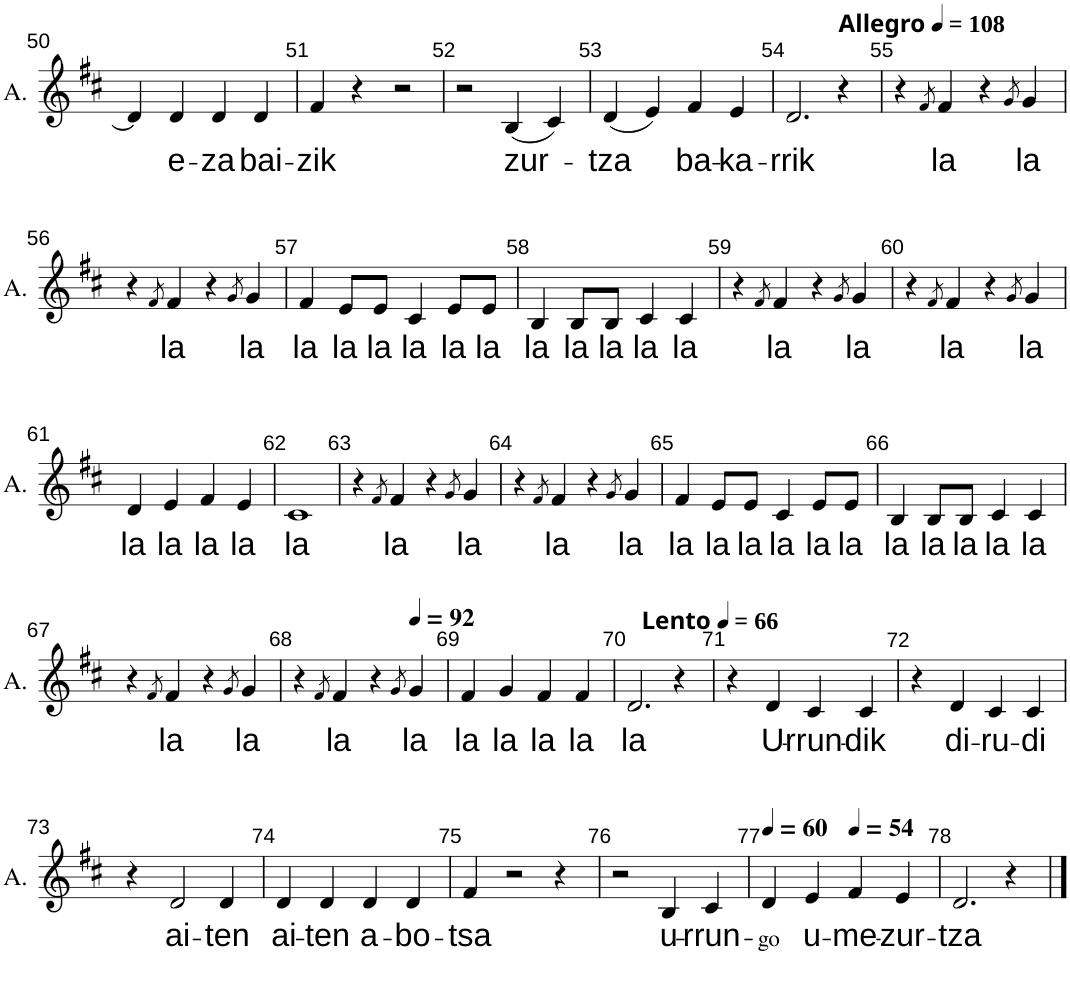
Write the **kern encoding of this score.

**kern	**text
*part1	*part1
*staff1	*staff1
*I"Alto	*
*I'A.	*
!!LO:PB:g=z
*clefG2	*
*k[f#c#]	*
*M4/4	*
=50	=50
4d/]	.
!	!LO:LY:b
4d/	e-
!	!LO:LY:b
4d/	-za
!	!LO:LY:b
4d/	bai-
=51	=51
!	!LO:LY:b
4f#/	-zik
4r	.
2r	.
=52	=52
2r	.
!	!LO:LY:b
(4B/	zur-
4c#/)	.
=53	=53
!	!LO:LY:b
(4d/	-tza
4e/)	.
!	!LO:LY:b
4f#/	ba-
!	!LO:LY:b
4e/	-ka-
=54	=54
!	!LO:LY:b
2.d/	-rrik
*MM108	*
!LO:TX:a:B:t=Allegro	!
4r	.
=55	=55
4r	.
8qf#/	.
!	!LO:LY:b
4f#/	la
4r	.
8qg/	.
!	!LO:LY:b
4g/	-la
!!LO:LB:g=z
=56	=56
4r	.
8qf#/	.
!	!LO:LY:b
4f#/	-la
4r	.
8qg/	.
!	!LO:LY:b
4g/	-la
=57	=57
!	!LO:LY:b
4f#/	la
!	!LO:LY:b
8e/L	la
!	!LO:LY:b
8e/J	la
!	!LO:LY:b
4c#/	la
!	!LO:LY:b
8e/L	la
!	!LO:LY:b
8e/J	la
=58	=58
!	!LO:LY:b
4B/	la
!	!LO:LY:b
8B/L	la
!	!LO:LY:b
8B/J	la
!	!LO:LY:b
4c#/	la
!	!LO:LY:b
4c#/	la
=59	=59
4r	.
8qf#/	.
!	!LO:LY:b
4f#/	-la
4r	.
8qg/	.
!	!LO:LY:b
4g/	-la
=60	=60
4r	.
8qf#/	.
!	!LO:LY:b
4f#/	-la
4r	.
8qg/	.
!	!LO:LY:b
4g/	-la
!!LO:LB:g=z
=61	=61
!	!LO:LY:b
4d/	la
!	!LO:LY:b
4e/	la
!	!LO:LY:b
4f#/	la
!	!LO:LY:b
4e/	la
=62	=62
!	!LO:LY:b
1c#	la
=63	=63
4r	.
8qf#/	.
!	!LO:LY:b
4f#/	la
4r	.
8qg/	.
!	!LO:LY:b
4g/	-la
=64	=64
4r	.
8qf#/	.
!	!LO:LY:b
4f#/	-la
4r	.
8qg/	.
!	!LO:LY:b
4g/	-la
=65	=65
!	!LO:LY:b
4f#/	la
!	!LO:LY:b
8e/L	la
!	!LO:LY:b
8e/J	la
!	!LO:LY:b
4c#/	la
!	!LO:LY:b
8e/L	la
!	!LO:LY:b
8e/J	la
=66	=66
!	!LO:LY:b
4B/	la
!	!LO:LY:b
8B/L	la
!	!LO:LY:b
8B/J	la
!	!LO:LY:b
4c#/	la
!	!LO:LY:b
4c#/	la
!!LO:LB:g=z
=67	=67
4r	.
8qf#/	.
!	!LO:LY:b
4f#/	-la
4r	.
8qg/	.
!	!LO:LY:b
4g/	-la
=68	=68
4r	.
8qf#/	.
!	!LO:LY:b
4f#/	-la
4r	.
*MM92	*
8qg/	.
!	!LO:LY:b
4g/	-la
=69	=69
!	!LO:LY:b
4f#/	la
!	!LO:LY:b
4g/	la
!	!LO:LY:b
4f#/	la
!	!LO:LY:b
4f#/	la
=70	=70
!	!LO:LY:b
*^	*
2.d/	4ryy	la
*MM66	*	*
!	!LO:TX:a:B:t=Lento	!
.	2.ryy	.
4r	.	.
*v	*v	*
=71	=71
4r	.
!	!LO:LY:b
4d/	U-
!	!LO:LY:b
4c#/	-rrun-
!	!LO:LY:b
4c#/	-dik
=72	=72
4r	.
!	!LO:LY:b
4d/	-di-
!	!LO:LY:b
4c#/	-ru-
!	!LO:LY:b
4c#/	-di
!!LO:LB:g=z
=73	=73
4r	.
!	!LO:LY:b
2d/	ai-
!	!LO:LY:b
4d/	-ten
=74	=74
!	!LO:LY:b
4d/	ai-
!	!LO:LY:b
4d/	-ten
!	!LO:LY:b
4d/	a-
!	!LO:LY:b
4d/	-bo-
=75	=75
!	!LO:LY:b
4f#/	-tsa
2r	.
4r	.
=76	=76
2r	.
!	!LO:LY:b
4B/	u-
!	!LO:LY:b
4c#/	-rrun-
=77	=77
*MM60	*
!	!LO:LY:b
4d/	go
!	!LO:LY:b
4e/	u-
*MM54	*
!	!LO:LY:b
4f#/	-me-
!	!LO:LY:b
4e/	-zur-
=78	=78
!	!LO:LY:b
2.d/	-tza
4r	.
==	==
*-	*-
